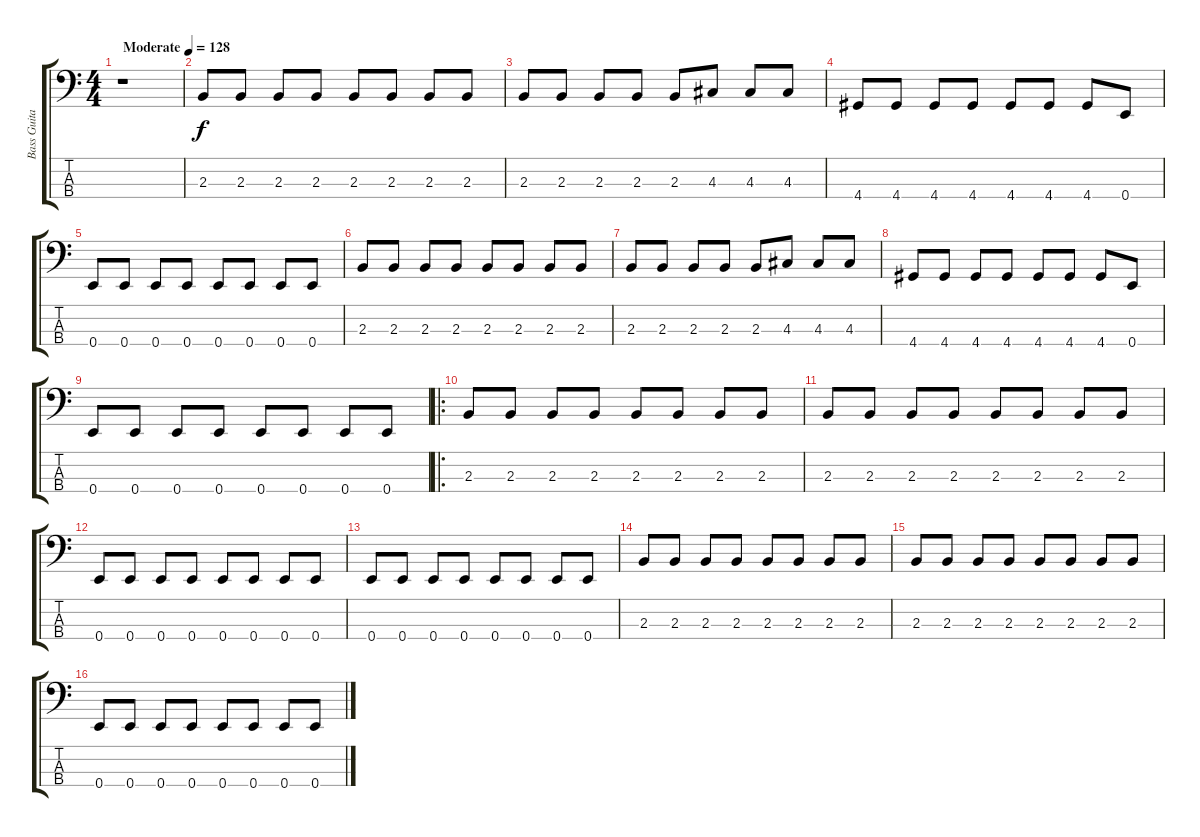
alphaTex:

\track ("Bass Guitar" "Bass Guita") {instrument electricbasspick}
\staff {score tabs}
\tuning (G2 D2 A1 E1) {hide}
\ts (4 4)
\tempo (128 "Moderate")
\clef f4
\ks c
r.1{dy f instrument electricbasspick} |
2.3.8 2.3.8 2.3.8 2.3.8 2.3.8 2.3.8 2.3.8 2.3.8 |
2.3.8 2.3.8 2.3.8 2.3.8 2.3.8 4.3.8 4.3.8 4.3.8 |
4.4.8 4.4.8 4.4.8 4.4.8 4.4.8 4.4.8 4.4.8 0.4.8 |
0.4.8 0.4.8 0.4.8 0.4.8 0.4.8 0.4.8 0.4.8 0.4.8 |
2.3.8 2.3.8 2.3.8 2.3.8 2.3.8 2.3.8 2.3.8 2.3.8 |
2.3.8 2.3.8 2.3.8 2.3.8 2.3.8 4.3.8 4.3.8 4.3.8 |
4.4.8 4.4.8 4.4.8 4.4.8 4.4.8 4.4.8 4.4.8 0.4.8 |
0.4.8 0.4.8 0.4.8 0.4.8 0.4.8 0.4.8 0.4.8 0.4.8 |
\ro
2.3.8 2.3.8 2.3.8 2.3.8 2.3.8 2.3.8 2.3.8 2.3.8 |
2.3.8 2.3.8 2.3.8 2.3.8 2.3.8 2.3.8 2.3.8 2.3.8 |
0.4.8 0.4.8 0.4.8 0.4.8 0.4.8 0.4.8 0.4.8 0.4.8 |
0.4.8 0.4.8 0.4.8 0.4.8 0.4.8 0.4.8 0.4.8 0.4.8 |
2.3.8 2.3.8 2.3.8 2.3.8 2.3.8 2.3.8 2.3.8 2.3.8 |
2.3.8 2.3.8 2.3.8 2.3.8 2.3.8 2.3.8 2.3.8 2.3.8 |
0.4.8 0.4.8 0.4.8 0.4.8 0.4.8 0.4.8 0.4.8 0.4.8
